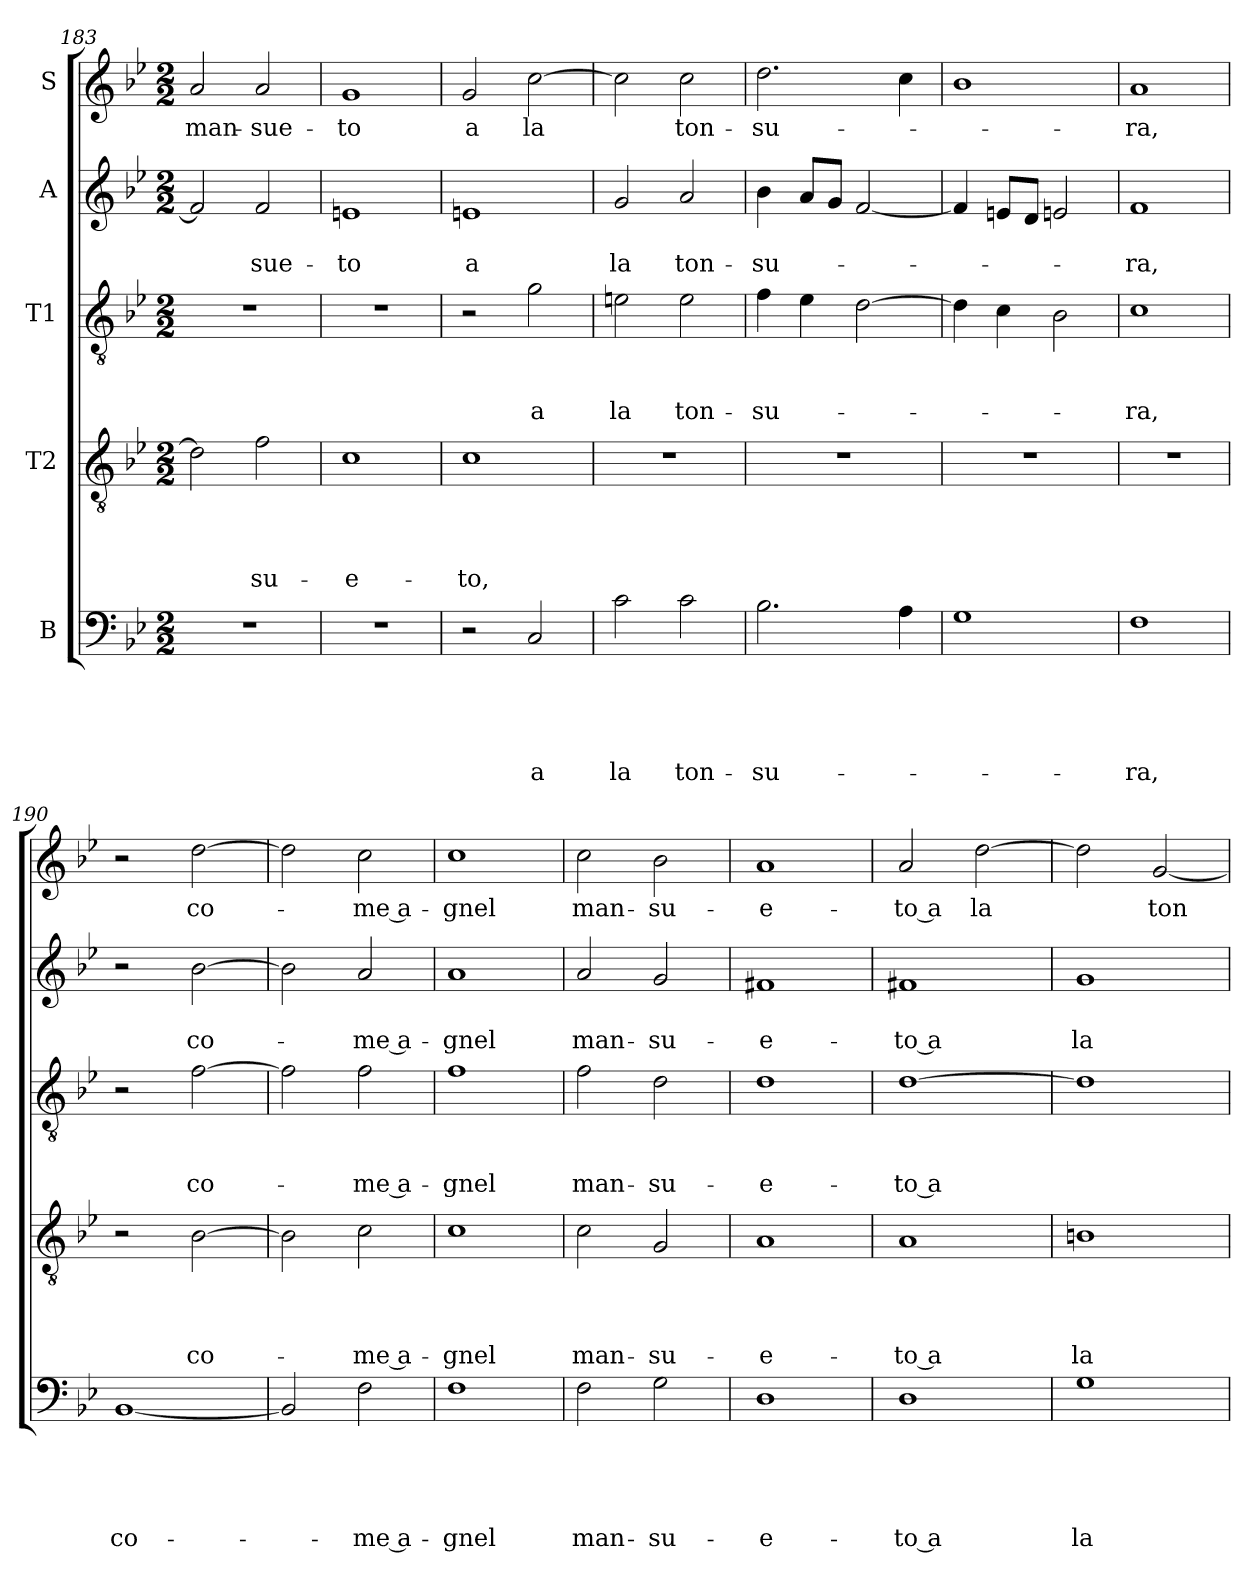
**kern	**text	**text	**text	**text	**text	**kern	**text	**text	**text	**text	**kern	**text	**text	**text	**kern	**text	**text	**kern	**text
*part5	*part5	*part5	*part5	*part5	*part5	*part4	*part4	*part4	*part4	*part4	*part3	*part3	*part3	*part3	*part2	*part2	*part2	*part1	*part1
*staff5	*staff5	*staff5	*staff5	*staff5	*staff5	*staff4	*staff4	*staff4	*staff4	*staff4	*staff3	*staff3	*staff3	*staff3	*staff2	*staff2	*staff2	*staff1	*staff1
*I"B	*	*	*	*	*	*I"T2	*	*	*	*	*I"T1	*	*	*	*I"A	*	*	*I"S	*
*clefF4	*	*	*	*	*	*clefGv2	*	*	*	*	*clefGv2	*	*	*	*clefG2	*	*	*clefG2	*
*k[b-e-]	*	*	*	*	*	*k[b-e-]	*	*	*	*	*k[b-e-]	*	*	*	*k[b-e-]	*	*	*k[b-e-]	*
*B-:	*	*	*	*	*	*B-:	*	*	*	*	*B-:	*	*	*	*B-:	*	*	*B-:	*
*M2/2	*	*	*	*	*	*M2/2	*	*	*	*	*M2/2	*	*	*	*M2/2	*	*	*M2/2	*
=183	=183	=183	=183	=183	=183	=183	=183	=183	=183	=183	=183	=183	=183	=183	=183	=183	=183	=183	=183
!	!	!	!	!	!	!	!	!	!	!	!	!	!	!	!	!	!	!	!LO:LY:b
1r	.	.	.	.	.	2d\]	.	.	.	.	1r	.	.	.	2f/]	.	.	2a/	man-
!	!	!	!	!	!	!	!	!	!	!LO:LY:b	!	!	!	!	!	!	!LO:LY:b	!	!LO:LY:b
.	.	.	.	.	.	2f\	.	.	.	-su-	.	.	.	.	2f/	.	-sue-	2a/	-sue-
!!LO:PB:g=z
=184	=184	=184	=184	=184	=184	=184	=184	=184	=184	=184	=184	=184	=184	=184	=184	=184	=184	=184	=184
!	!	!	!	!	!	!	!	!	!	!LO:LY:b	!	!	!	!	!	!	!LO:LY:b	!	!LO:LY:b
1r	.	.	.	.	.	1c	.	.	.	-e-	1r	.	.	.	1en	.	-to	1g	-to
=185	=185	=185	=185	=185	=185	=185	=185	=185	=185	=185	=185	=185	=185	=185	=185	=185	=185	=185	=185
!	!	!	!	!	!	!	!	!	!	!LO:LY:b	!	!	!	!	!	!	!LO:LY:b	!	!LO:LY:b
2r	.	.	.	.	.	1c	.	.	.	-to,	2r	.	.	.	1eni	.	a	2g/	a
!	!	!	!	!	!LO:LY:b	!	!	!	!	!	!	!	!	!LO:LY:b	!	!	!	!	!LO:LY:b
2C/	.	.	.	.	a	.	.	.	.	.	2g\	.	.	a	.	.	.	[2cc\	la
=186	=186	=186	=186	=186	=186	=186	=186	=186	=186	=186	=186	=186	=186	=186	=186	=186	=186	=186	=186
!	!	!	!	!	!LO:LY:b	!	!	!	!	!	!	!	!	!LO:LY:b	!	!	!LO:LY:b	!	!
2c\	.	.	.	.	la	1r	.	.	.	.	2en\	.	.	la	2g/	.	la	2cc\]	.
!	!	!	!	!	!LO:LY:b	!	!	!	!	!	!	!	!	!LO:LY:b	!	!	!LO:LY:b	!	!LO:LY:b
2c\	.	.	.	.	ton-	.	.	.	.	.	2e\	.	.	ton-	2a/	.	ton-	2cc\	ton-
=187	=187	=187	=187	=187	=187	=187	=187	=187	=187	=187	=187	=187	=187	=187	=187	=187	=187	=187	=187
!	!	!	!	!	!LO:LY:b	!	!	!	!	!	!	!	!	!LO:LY:b	!	!	!LO:LY:b	!	!LO:LY:b
2.B-\	.	.	.	.	-su-	1r	.	.	.	.	4f\	.	.	-su-	4b-\	.	-su-	2.dd\	-su-
.	.	.	.	.	.	.	.	.	.	.	4e-i\	.	.	.	8a/L	.	.	.	.
.	.	.	.	.	.	.	.	.	.	.	.	.	.	.	8g/J	.	.	.	.
.	.	.	.	.	.	.	.	.	.	.	[2d\	.	.	.	[2f/	.	.	.	.
4A\	.	.	.	.	.	.	.	.	.	.	.	.	.	.	.	.	.	4cc\	.
=188	=188	=188	=188	=188	=188	=188	=188	=188	=188	=188	=188	=188	=188	=188	=188	=188	=188	=188	=188
1G	.	.	.	.	.	1r	.	.	.	.	4d\]	.	.	.	4f/]	.	.	1b-	.
.	.	.	.	.	.	.	.	.	.	.	4c\	.	.	.	8eni/L	.	.	.	.
.	.	.	.	.	.	.	.	.	.	.	.	.	.	.	8d/J	.	.	.	.
.	.	.	.	.	.	.	.	.	.	.	2B-\	.	.	.	2en/	.	.	.	.
=189	=189	=189	=189	=189	=189	=189	=189	=189	=189	=189	=189	=189	=189	=189	=189	=189	=189	=189	=189
!	!	!	!	!	!LO:LY:b	!	!	!	!	!	!	!	!	!LO:LY:b	!	!	!LO:LY:b	!	!LO:LY:b
1F	.	.	.	.	-ra,	1r	.	.	.	.	1c	.	.	-ra,	1f	.	-ra,	1a	-ra,
=190	=190	=190	=190	=190	=190	=190	=190	=190	=190	=190	=190	=190	=190	=190	=190	=190	=190	=190	=190
!	!	!	!	!	!LO:LY:b	!	!	!	!	!	!	!	!	!	!	!	!	!	!
[1BB-	.	.	.	.	co-	2r	.	.	.	.	2r	.	.	.	2r	.	.	2r	.
!	!	!	!	!	!	!	!	!	!	!LO:LY:b	!	!	!	!LO:LY:b	!	!	!LO:LY:b	!	!LO:LY:b
.	.	.	.	.	.	[2B-\	.	.	.	co-	[2f\	.	.	co-	[2b-\	.	co-	[2dd\	co-
!!LO:LB:g=z
=191	=191	=191	=191	=191	=191	=191	=191	=191	=191	=191	=191	=191	=191	=191	=191	=191	=191	=191	=191
2BB-/]	.	.	.	.	.	2B-\]	.	.	.	.	2f\]	.	.	.	2b-\]	.	.	2dd\]	.
!	!	!	!	!	!LO:LY:b	!	!	!	!	!LO:LY:b	!	!	!	!LO:LY:b	!	!	!LO:LY:b	!	!LO:LY:b
2F\	.	.	.	.	-me a-	2c\	.	.	.	-me a-	2f\	.	.	-me a-	2a/	.	-me a-	2cc\	-me a-
=192	=192	=192	=192	=192	=192	=192	=192	=192	=192	=192	=192	=192	=192	=192	=192	=192	=192	=192	=192
!	!	!	!	!	!LO:LY:b	!	!	!	!	!LO:LY:b	!	!	!	!LO:LY:b	!	!	!LO:LY:b	!	!LO:LY:b
1F	.	.	.	.	-gnel	1c	.	.	.	-gnel	1f	.	.	-gnel	1a	.	-gnel	1cc	-gnel
=193	=193	=193	=193	=193	=193	=193	=193	=193	=193	=193	=193	=193	=193	=193	=193	=193	=193	=193	=193
!	!	!	!	!	!LO:LY:b	!	!	!	!	!LO:LY:b	!	!	!	!LO:LY:b	!	!	!LO:LY:b	!	!LO:LY:b
2F\	.	.	.	.	man-	2c\	.	.	.	man-	2f\	.	.	man-	2a/	.	man-	2cc\	man-
!	!	!	!	!	!LO:LY:b	!	!	!	!	!LO:LY:b	!	!	!	!LO:LY:b	!	!	!LO:LY:b	!	!LO:LY:b
2G\	.	.	.	.	-su-	2G/	.	.	.	-su-	2d\	.	.	-su-	2g/	.	-su-	2b-\	-su-
=194	=194	=194	=194	=194	=194	=194	=194	=194	=194	=194	=194	=194	=194	=194	=194	=194	=194	=194	=194
!	!	!	!	!	!LO:LY:b	!	!	!	!	!LO:LY:b	!	!	!	!LO:LY:b	!	!	!LO:LY:b	!	!LO:LY:b
1D	.	.	.	.	-e-	1A	.	.	.	-e-	1d	.	.	-e-	1f#X	.	-e-	1a	-e-
=195	=195	=195	=195	=195	=195	=195	=195	=195	=195	=195	=195	=195	=195	=195	=195	=195	=195	=195	=195
!	!	!	!	!	!LO:LY:b	!	!	!	!	!LO:LY:b	!	!	!	!LO:LY:b	!	!	!LO:LY:b	!	!LO:LY:b
1D	.	.	.	.	-to a	1A	.	.	.	-to a	[1d	.	.	-to a	1f#i	.	-to a	2a/	-to a
!	!	!	!	!	!	!	!	!	!	!	!	!	!	!	!	!	!	!	!LO:LY:b
.	.	.	.	.	.	.	.	.	.	.	.	.	.	.	.	.	.	[2dd\	la
=196	=196	=196	=196	=196	=196	=196	=196	=196	=196	=196	=196	=196	=196	=196	=196	=196	=196	=196	=196
!	!	!	!	!	!LO:LY:b	!	!	!	!	!LO:LY:b	!	!	!	!	!	!	!LO:LY:b	!	!
1G	.	.	.	.	la	1Bn	.	.	.	la	1d]	.	.	.	1g	.	la	2dd\]	.
!	!	!	!	!	!	!	!	!	!	!	!	!	!	!	!	!	!	!	!LO:LY:b
.	.	.	.	.	.	.	.	.	.	.	.	.	.	.	.	.	.	[2g/	ton-
=	=	=	=	=	=	=	=	=	=	=	=	=	=	=	=	=	=	=	=
*-	*-	*-	*-	*-	*-	*-	*-	*-	*-	*-	*-	*-	*-	*-	*-	*-	*-	*-	*-
